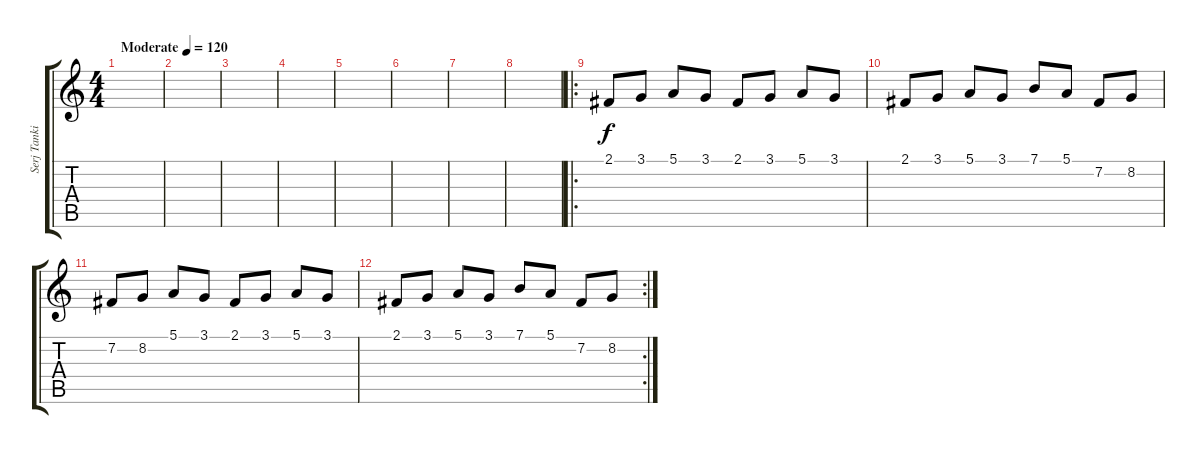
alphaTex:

\track ("Serj Tankian" "Serj Tanki") {instrument englishhorn}
\staff {score tabs}
\tuning (E4 B3 G3 D3 A2 E2) {hide}
\ts (4 4)
\tempo (120 "Moderate")
\clef g2
\ks c
|
|
|
|
|
|
|
|
\ro
2.1.8 3.1.8 5.1.8 3.1.8 2.1.8 3.1.8 5.1.8 3.1.8 |
2.1.8 3.1.8 5.1.8 3.1.8 7.1.8 5.1.8 7.2.8 8.2.8 |
7.2.8 8.2.8 5.1.8 3.1.8 2.1.8 3.1.8 5.1.8 3.1.8 |
\rc 2
2.1.8 3.1.8 5.1.8 3.1.8 7.1.8 5.1.8 7.2.8 8.2.8
